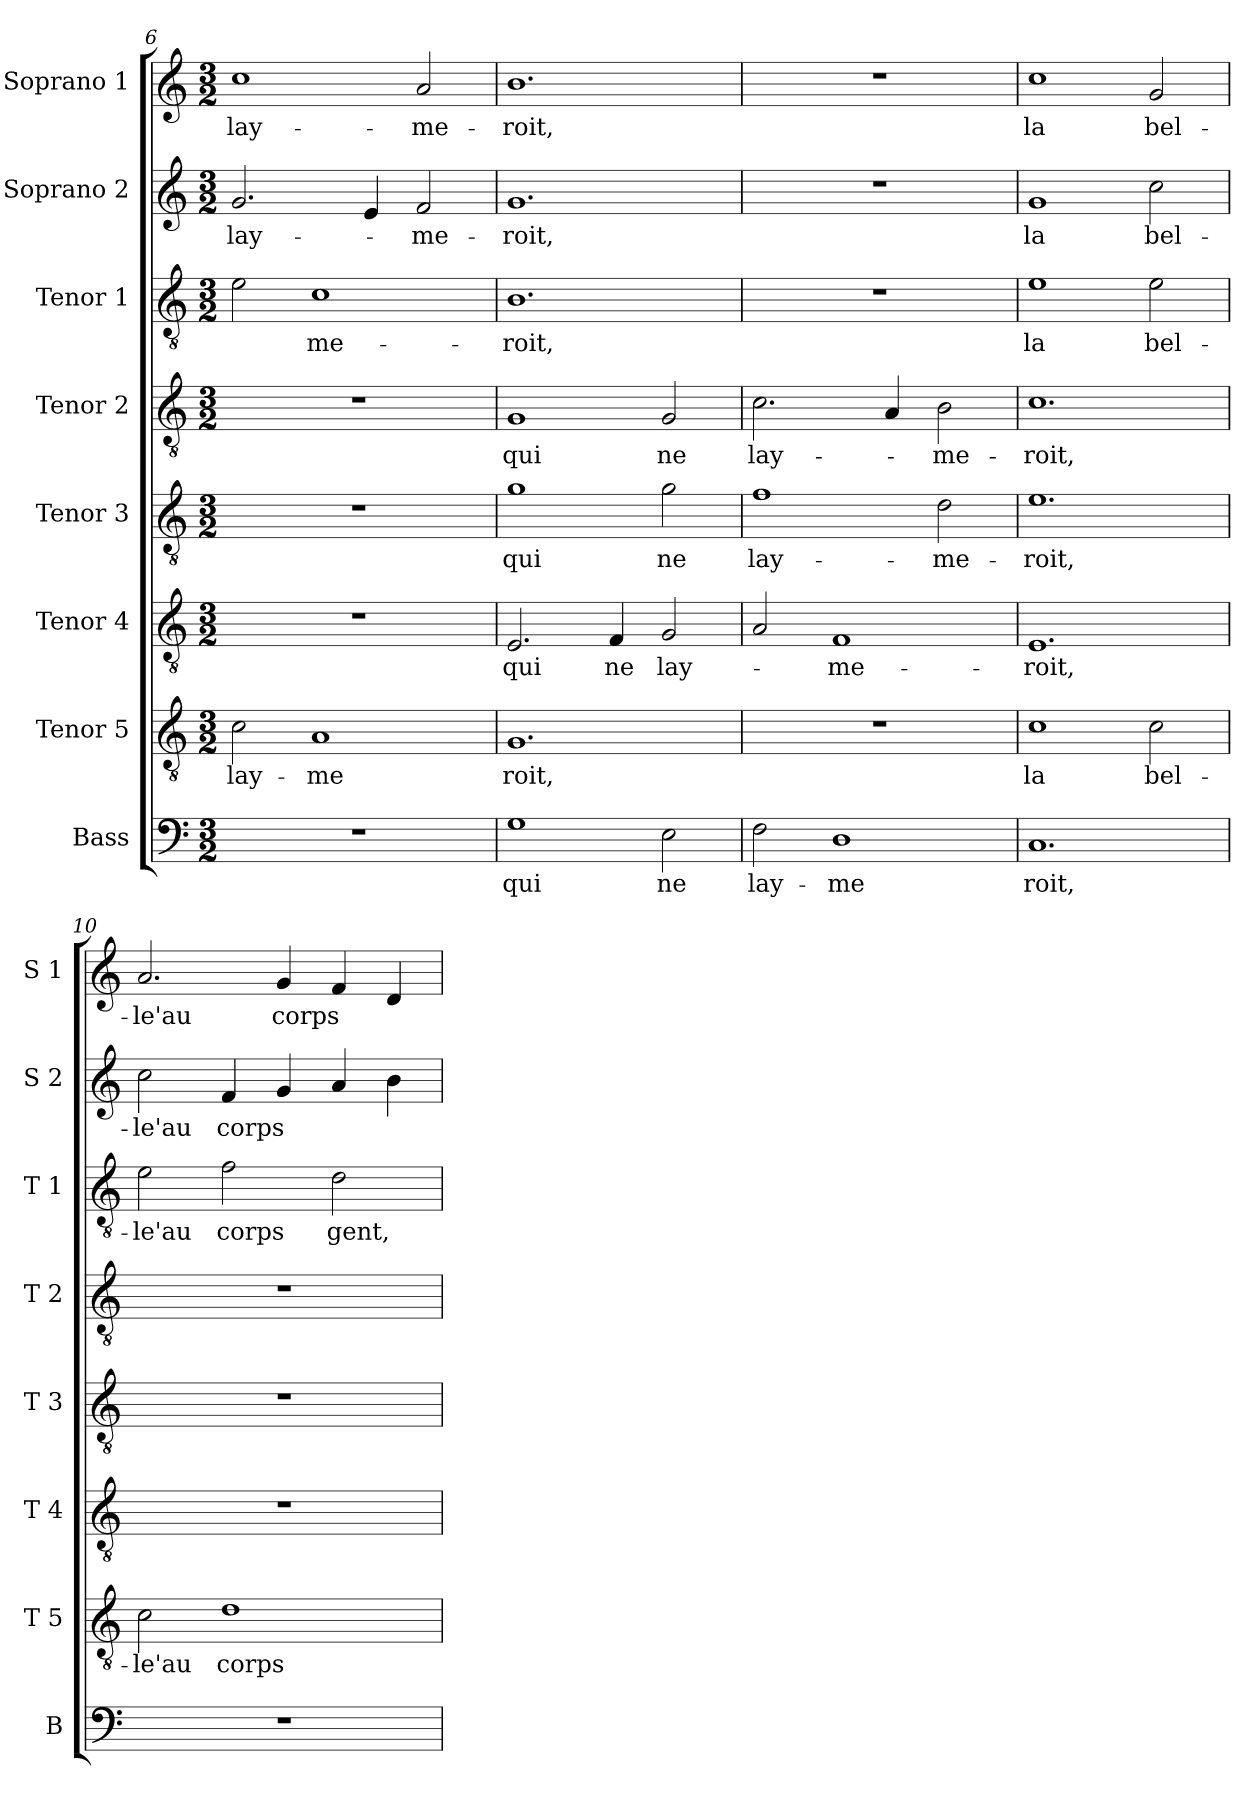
**kern	**text	**kern	**text	**kern	**text	**kern	**text	**kern	**text	**kern	**text	**kern	**text	**kern	**text
*part8	*part8	*part7	*part7	*part6	*part6	*part5	*part5	*part4	*part4	*part3	*part3	*part2	*part2	*part1	*part1
*staff8	*staff8	*staff7	*staff7	*staff6	*staff6	*staff5	*staff5	*staff4	*staff4	*staff3	*staff3	*staff2	*staff2	*staff1	*staff1
*I"Bass	*	*I"Tenor 5	*	*I"Tenor 4	*	*I"Tenor 3	*	*I"Tenor 2	*	*I"Tenor 1	*	*I"Soprano 2	*	*I"Soprano 1	*
*I'B	*	*I'T 5	*	*I'T 4	*	*I'T 3	*	*I'T 2	*	*I'T 1	*	*I'S 2	*	*I'S 1	*
!!LO:LB:g=z
*clefF4	*	*clefGv2	*	*clefGv2	*	*clefGv2	*	*clefGv2	*	*clefGv2	*	*clefG2	*	*clefG2	*
*k[]	*	*k[]	*	*k[]	*	*k[]	*	*k[]	*	*k[]	*	*k[]	*	*k[]	*
*C:	*	*C:	*	*C:	*	*C:	*	*C:	*	*C:	*	*C:	*	*C:	*
*M3/2	*	*M3/2	*	*M3/2	*	*M3/2	*	*M3/2	*	*M3/2	*	*M3/2	*	*M3/2	*
=6	=6	=6	=6	=6	=6	=6	=6	=6	=6	=6	=6	=6	=6	=6	=6
1.r	.	2c\	lay-	1.r	.	1.r	.	1.r	.	2e\	.	2.g/	lay-	1cc	lay-
.	.	1A	-me	.	.	.	.	.	.	1c	-me-	.	.	.	.
.	.	.	.	.	.	.	.	.	.	.	.	4e/	.	.	.
.	.	.	.	.	.	.	.	.	.	.	.	2f/	-me-	2a/	-me-
=7	=7	=7	=7	=7	=7	=7	=7	=7	=7	=7	=7	=7	=7	=7	=7
1G	qui	1.G	roit,	2.E/	qui	1g	qui	1G	qui	1.B	-roit,	1.g	-roit,	1.b	-roit,
.	.	.	.	4F/	ne	.	.	.	.	.	.	.	.	.	.
2E\	ne	.	.	2G/	lay-	2g\	ne	2G/	ne	.	.	.	.	.	.
=8	=8	=8	=8	=8	=8	=8	=8	=8	=8	=8	=8	=8	=8	=8	=8
2F\	lay-	1.r	.	2A/	.	1f	lay-	2.c\	lay-	1.r	.	1.r	.	1.r	.
1D	-me	.	.	1F	-me-	.	.	.	.	.	.	.	.	.	.
.	.	.	.	.	.	.	.	4A/	.	.	.	.	.	.	.
.	.	.	.	.	.	2d\	-me-	2B\	-me-	.	.	.	.	.	.
=9	=9	=9	=9	=9	=9	=9	=9	=9	=9	=9	=9	=9	=9	=9	=9
1.C	roit,	1c	la	1.E	-roit,	1.e	-roit,	1.c	-roit,	1e	la	1g	la	1cc	la
.	.	2c\	bel-	.	.	.	.	.	.	2e\	bel-	2cc\	bel-	2g/	bel-
=10	=10	=10	=10	=10	=10	=10	=10	=10	=10	=10	=10	=10	=10	=10	=10
1.r	.	2c\	-le'au	1.r	.	1.r	.	1.r	.	2e\	-le'au	2cc\	-le'au	2.a/	-le'au
.	.	1d	corps	.	.	.	.	.	.	2f\	corps	4f/	corps	.	.
.	.	.	.	.	.	.	.	.	.	.	.	4g/	.	4g/	corps
.	.	.	.	.	.	.	.	.	.	2d\	gent,	4a/	.	4f/	.
.	.	.	.	.	.	.	.	.	.	.	.	4b\	.	4d/	.
=	=	=	=	=	=	=	=	=	=	=	=	=	=	=	=
*-	*-	*-	*-	*-	*-	*-	*-	*-	*-	*-	*-	*-	*-	*-	*-
